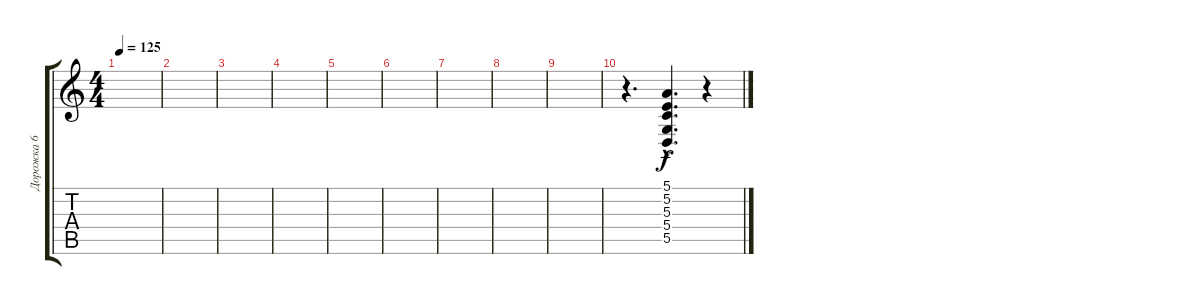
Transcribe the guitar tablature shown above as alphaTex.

\track ("Дорожка 6" "Дорожка 6") {instrument synthstrings1}
\staff {score tabs}
\tuning (E4 B3 G3 D3 A2 E2) {hide}
\ts (4 4)
\tempo 125
\clef g2
\ks c
|
|
|
|
|
|
|
|
|
r.4{d} (5.1{hac} 5.2{hac} 5.3{hac} 5.4{hac} 5.5{hac}).4{d instrument applause} r.4
